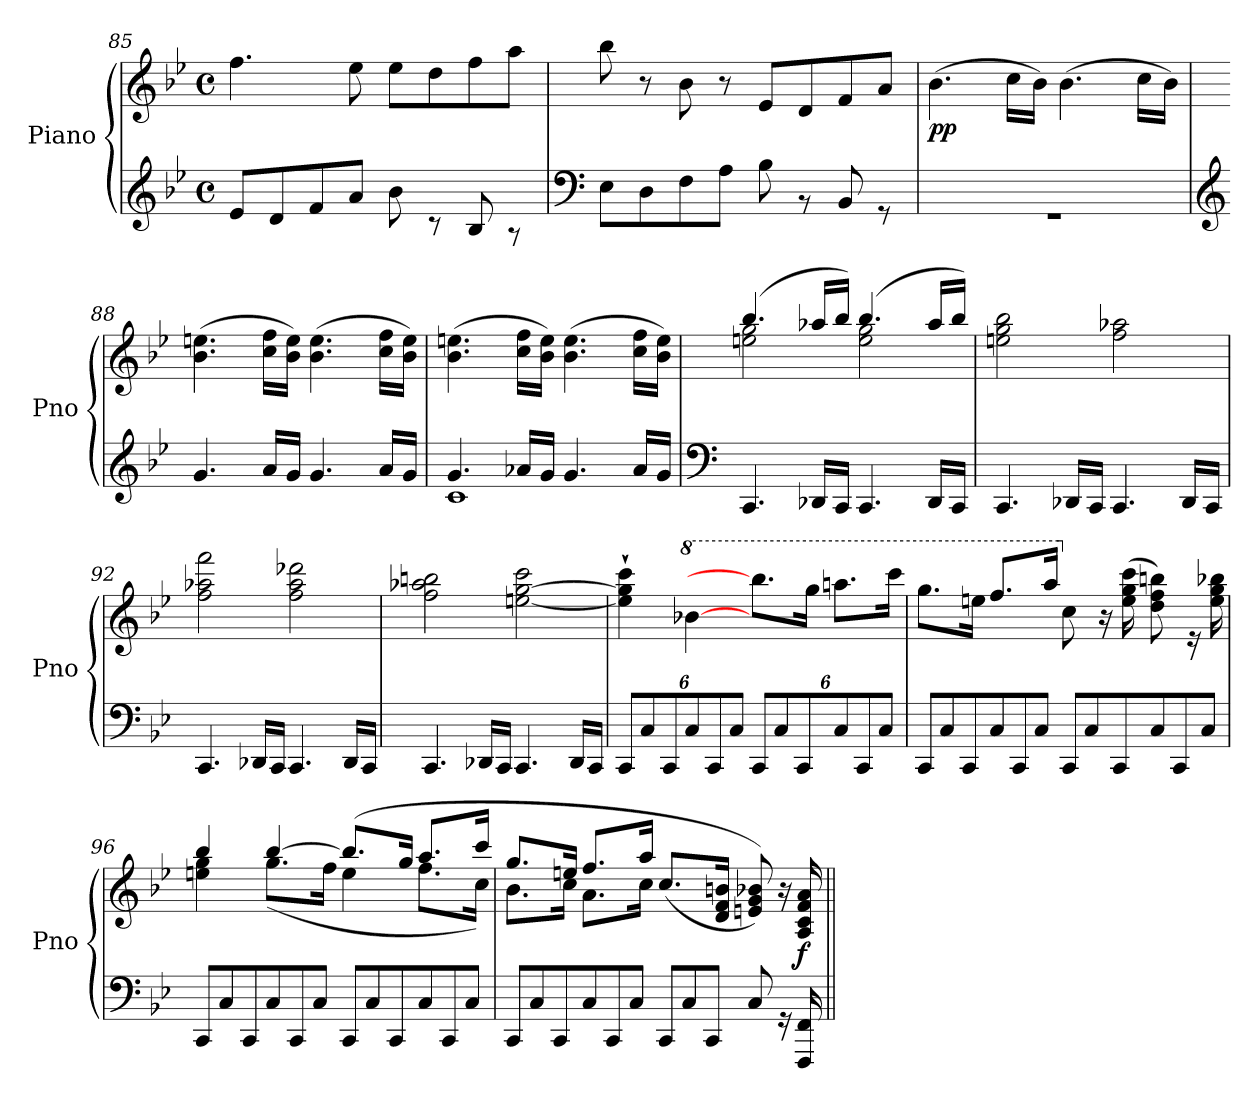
**kern	**kern	**dynam
*part1	*part1	*part1
*staff2	*staff1	*staff1/2
*I"Piano	*	*
*I'Pno	*	*
*clefG2	*clefG2	*
*k[b-e-]	*k[b-e-]	*
*M4/4	*M4/4	*
*met(c)	*met(c)	*
=85	=85	=85
*^	*	*
1ryy	8e-/L	4.ff\	.
.	8d/	.	.
.	8f/	.	.
.	8a/J	8ee-\	.
.	8b-\	8ee-\L	.
.	8r	8dd\	.
.	8B-/	8ff\	.
.	8r	8aa\J	.
=86	=86	=86	=86
*clefF4	*	*	*
1ryy	8E-\L	8bb-\	.
.	8D\	8r	.
.	8F\	8b-\	.
.	8A\J	8r	.
.	8B-\	8e-/L	.
.	8r	8d/	.
.	8BB-/	8f/	.
.	8r	8a/J	.
=87	=87	=87	=87
!	!	!	!LO:DY:b
1ryy	1r	(>4.b-\	pp
.	.	16cc\LL	.
.	.	16b-\JJ)	.
.	.	(>4.b-\	.
.	.	16cc\LL	.
.	.	16b-\JJ)	.
=88	=88	=88	=88
*clefG2	*	*	*
1ryy	4.g/	(>4.b-\ 4.een\	.
.	16a/LL	16cc\ 16ff\LL	.
.	16g/JJ	16b-\ 16ee\JJ)	.
.	4.g/	(>4.b-\ 4.ee\	.
.	16a/LL	16cc\ 16ff\LL	.
.	16g/JJ	16b-\ 16ee\JJ)	.
!!LO:PB:g=z
=89	=89	=89	=89
*	*^	*	*
!	!	!	!	!LO:DY:b
1ryy	4.g/	1c	(>4.b-\ 4.een\	other-dynamics
.	16a-X/LL	.	16cc\ 16ff\LL	.
.	16g/JJ	.	16b-\ 16ee\JJ)	.
.	4.g/	.	(>4.b-\ 4.ee\	.
.	16a-/LL	.	16cc\ 16ff\LL	.
.	16g/JJ	.	16b-\ 16ee\JJ)	.
*v	*v	*v	*	*
!!LO:LB:g=z
=90	=90	=90
*clefF4	*	*
*^	*^	*
1ryy	4.CC/	(>4.bb-/	2een\ 2gg\	.
.	16DD-X/LL	16aa-X/LL	.	.
.	16CC/JJ	16bb-/JJ)	.	.
.	4.CC/	(>4.bb-/	2ee\ 2gg\	.
.	16DD-/LL	16aa-/LL	.	.
.	16CC/JJ	16bb-/JJ)	.	.
*	*	*v	*v	*
=91	=91	=91	=91
1ryy	4.CC/	2een\ 2gg\ 2bb-\	.
.	16DD-X/LL	.	.
.	16CC/JJ	.	.
.	4.CC/	2ff\ 2aa-X\	.
.	16DD-/LL	.	.
.	16CC/JJ	.	.
=92	=92	=92	=92
1ryy	4.CC/	2ff\ 2aa-X\ 2fff\	.
.	16DD-X/LL	.	.
.	16CC/JJ	.	.
.	4.CC/	2ff\ 2aa-\ 2ddd-X\	.
.	16DD-/LL	.	.
.	16CC/JJ	.	.
=93	=93	=93	=93
1ryy	4.CC/	2ff\ 2aa-X\ 2bbn\	.
.	16DD-X/LL	.	.
.	16CC/JJ	.	.
.	4.CC/	[2een\ [2gg\ 2ccc\	.
.	16DD-/LL	.	.
.	16CC/JJ	.	.
!!LO:LB:g=z
=94	=94	=94	=94
*	*Xbrackettup	*	*
!	!	!	!LO:DY:b
1ryy	12CC/L	4ee\]` 4gg\]` 4ccc\`	other-dynamics
.	12C/	.	.
.	12CC/	.	.
*	*	*8va	*
.	12C/	[4bb-X\	.
.	12CC/	.	.
.	12C/J	.	.
.	12CC/L	8.bbb-\L]	.
.	12C/	.	.
.	12CC/	.	.
.	.	16ggg\Jk	.
.	12C/	8.aaan\L	.
.	12CC/	.	.
.	12C/J	.	.
.	.	16cccc\Jk	.
!!LO:LB:g=z
=95	=95	=95	=95
*	*^	*	*
*	*	*Xtuplet	*	*
*	*	*	*^	*
2ryy	1ryy	12CC/L	8.ggg\L	2ryy	.
.	.	12C/	.	.	.
.	.	12CC/	.	.	.
.	.	.	16eeen\Jk	.	.
.	.	12C/	8.fff/L	.	.
.	.	12CC/	.	.	.
.	.	12C/J	.	.	.
.	.	.	16aaa/Jk	.	.
8ryy	.	12CC/L	8ryy	8ccc\	.
.	.	12C/	.	.	.
*	*	*	*X8va	*	*
16ryy	.	.	16r	16ryy	.
.	.	12CC/	.	.	.
8.ryy	.	.	16ryy	(>16ee\ 16gg\ 16ccc\	.
.	.	12C/	8ryy	8dd\ 8ff\ 8bbn\)	.
.	.	12CC/	.	.	.
16ryy	.	.	16re	16ryy	.
.	.	12C/J	.	.	.
16ryy	.	.	16ryy	16ee\ 16gg\ 16bb-X\	.
*	*v	*v	*	*	*
=96	=96	=96	=96	=96
!	!	!	!	!LO:DY:b
1ryy	12CC/L	4bb-/	4een\ 4gg\	other-dynamics
.	12C/	.	.	.
.	12CC/	.	.	.
.	12C/	[4bb-/	(<8.gg\L	.
.	12CC/	.	.	.
.	12C/J	.	.	.
.	.	.	16ff\Jk	.
.	12CC/L	(>8.bb-/L]	4ee\	.
.	12C/	.	.	.
.	12CC/	.	.	.
.	.	16gg/Jk	.	.
.	12C/	8.aa/L	8.ff\L	.
.	12CC/	.	.	.
.	12C/J	.	.	.
.	.	16ccc/Jk	16cc\Jk)	.
!!LO:LB:g=z	!!
=97	=97	=97	=97	=97
*	*^	*	*	*
2ryy	1ryy	12CC/L	8.gg/L	8.b-\L	.
.	.	12C/	.	.	.
.	.	12CC/	.	.	.
.	.	.	16een/Jk	16cc\Jk	.
.	.	12C/	8.ff/L	8.a\L	.
.	.	12CC/	.	.	.
.	.	12C/J	.	.	.
.	.	.	16aa/Jk	16cc\Jk	.
2ryy	.	12CC/L	(>8.cc/L	2ryy	.
.	.	12C/	.	.	.
.	.	12CC/J	.	.	.
.	.	.	16d/ 16f/ 16bn/Jk	.	.
.	.	8C/	8en/ 8g/ 8b-X/))	.	.
.	.	16r	16r	.	.
!	!	!	!	!	!LO:DY:b
.	.	16FFF/ 16FF/	16A/ 16c/ 16f/ 16a/	.	f
*v	*v	*v	*	*	*
*	*v	*v	*
=||	=||	=||
*-	*-	*-
